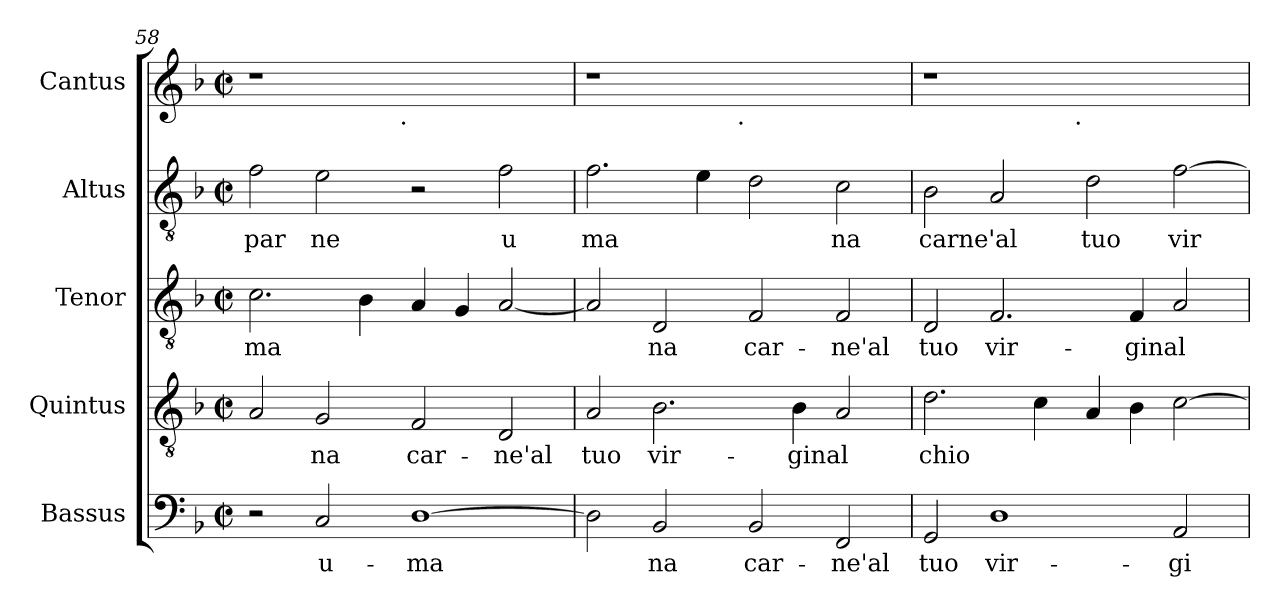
**kern	**text	**kern	**text	**kern	**text	**kern	**text	**kern
*part5	*part5	*part4	*part4	*part3	*part3	*part2	*part2	*part1
*staff5	*staff5	*staff4	*staff4	*staff3	*staff3	*staff2	*staff2	*staff1
*I"Bassus	*	*I"Quintus	*	*I"Tenor	*	*I"Altus	*	*I"Cantus
*clefF4	*	*clefGv2	*	*clefGv2	*	*clefGv2	*	*clefG2
*k[b-]	*	*k[b-]	*	*k[b-]	*	*k[b-]	*	*k[b-]
*F:	*	*F:	*	*F:	*	*F:	*	*F:
*M2/2	*	*M2/2	*	*M2/2	*	*M2/2	*	*M2/2
*met(c|)	*	*met(c|)	*	*met(c|)	*	*met(c|)	*	*met(c|)
=58	=58	=58	=58	=58	=58	=58	=58	=58
!	!	!	!LO:LY:b:cj	!	!LO:LY:b:cj	!	!LO:LY:b:cj	!
*	*	*	*	*	*	*	*	*^
2r	.	2A/	--	2.c\	-ma-	2f\	par	1r	2ryy
!	!LO:LY:b:cj	!	!LO:LY:b:cj	!	!	!	!LO:LY:b:cj	!	!
2C/	u-	2G/	-na	.	.	2e\	ne	.	4...ryy
!	!	!	!	!	!LO:LY:b:cj	!	!	!	!
.	.	.	.	4B-\	--	.	.	.	.
!	!	!	!	!	!	!	!	!	!LO:TX:b:t=.
.	.	.	.	.	.	.	.	.	1ryy
!	!LO:LY:b:cj	!	!LO:LY:b:cj	!	!LO:LY:b:cj	!	!	!	!
[>1D	-ma-	2F/	car-	4A/	--	2r	.	1ryy	.
!	!	!	!	!	!LO:LY:b:cj	!	!	!	!
.	.	.	.	4G/	--	.	.	.	.
!	!	!	!LO:LY:b:cj	!	!LO:LY:b:cj	!	!LO:LY:b:cj	!	!
.	.	2D/	-ne'al	[<2A/	--	2f\	u	.	.
.	.	.	.	.	.	.	.	.	32ryy
=59	=59	=59	=59	=59	=59	=59	=59	=59	=59
!	!LO:LY:b:cj	!	!LO:LY:b:cj	!	!LO:LY:b:cj	!	!LO:LY:b:cj	!	!
2D\]	--	2A/	tuo	2A/]	--	2.f\	ma	1r	2ryy
!	!LO:LY:b:cj	!	!LO:LY:b:cj	!	!LO:LY:b:cj	!	!	!	!
2BB-/	-na	2.B-\	vir-	2D/	-na	.	.	.	4...ryy
!	!	!	!	!	!	!	!LO:LY:b:cj	!	!
.	.	.	.	.	.	4e\	.	.	.
!	!	!	!	!	!	!	!	!	!LO:TX:b:t=.
.	.	.	.	.	.	.	.	.	1ryy
!	!LO:LY:b:cj	!	!	!	!LO:LY:b:cj	!	!LO:LY:b:cj	!	!
2BB-/	car-	.	.	2F/	car-	2d\	.	1ryy	.
!	!	!	!LO:LY:b:cj	!	!	!	!	!	!
.	.	4B-\	-ginal	.	.	.	.	.	.
!	!LO:LY:b:cj	!	!LO:LY:b:cj	!	!LO:LY:b:cj	!	!LO:LY:b:cj	!	!
2FF/	-ne'al	2A/	.	2F/	-ne'al	2c\	na	.	.
.	.	.	.	.	.	.	.	.	32ryy
=60	=60	=60	=60	=60	=60	=60	=60	=60	=60
!	!LO:LY:b:cj	!	!LO:LY:b:cj	!	!LO:LY:b:cj	!	!LO:LY:b:cj	!	!
2GG/	tuo	2.d\	chio-	2D/	tuo	2B-\	carne'al	1r	2ryy
!	!LO:LY:b:cj	!	!	!	!LO:LY:b:cj	!	!LO:LY:b:cj	!	!
1D	vir-	.	.	2.F/	vir-	2A/	.	.	4...ryy
!	!	!	!LO:LY:b:cj	!	!	!	!	!	!
.	.	4c\	--	.	.	.	.	.	.
!	!	!	!	!	!	!	!	!	!LO:TX:b:t=.
.	.	.	.	.	.	.	.	.	1ryy
!	!	!	!LO:LY:b:cj	!	!	!	!LO:LY:b:cj	!	!
.	.	4A/	--	.	.	2d\	tuo	1ryy	.
!	!	!	!LO:LY:b:cj	!	!LO:LY:b:cj	!	!	!	!
.	.	4B-\	--	4F/	-ginal	.	.	.	.
!	!LO:LY:b:cj	!	!LO:LY:b:cj	!	!LO:LY:b:cj	!	!LO:LY:b:cj	!	!
2AA/	-gi-	[>2c\	--	2A/	.	[>2f\	vir	.	.
.	.	.	.	.	.	.	.	.	32ryy
*	*	*	*	*	*	*	*	*v	*v
=	=	=	=	=	=	=	=	=
*-	*-	*-	*-	*-	*-	*-	*-	*-
